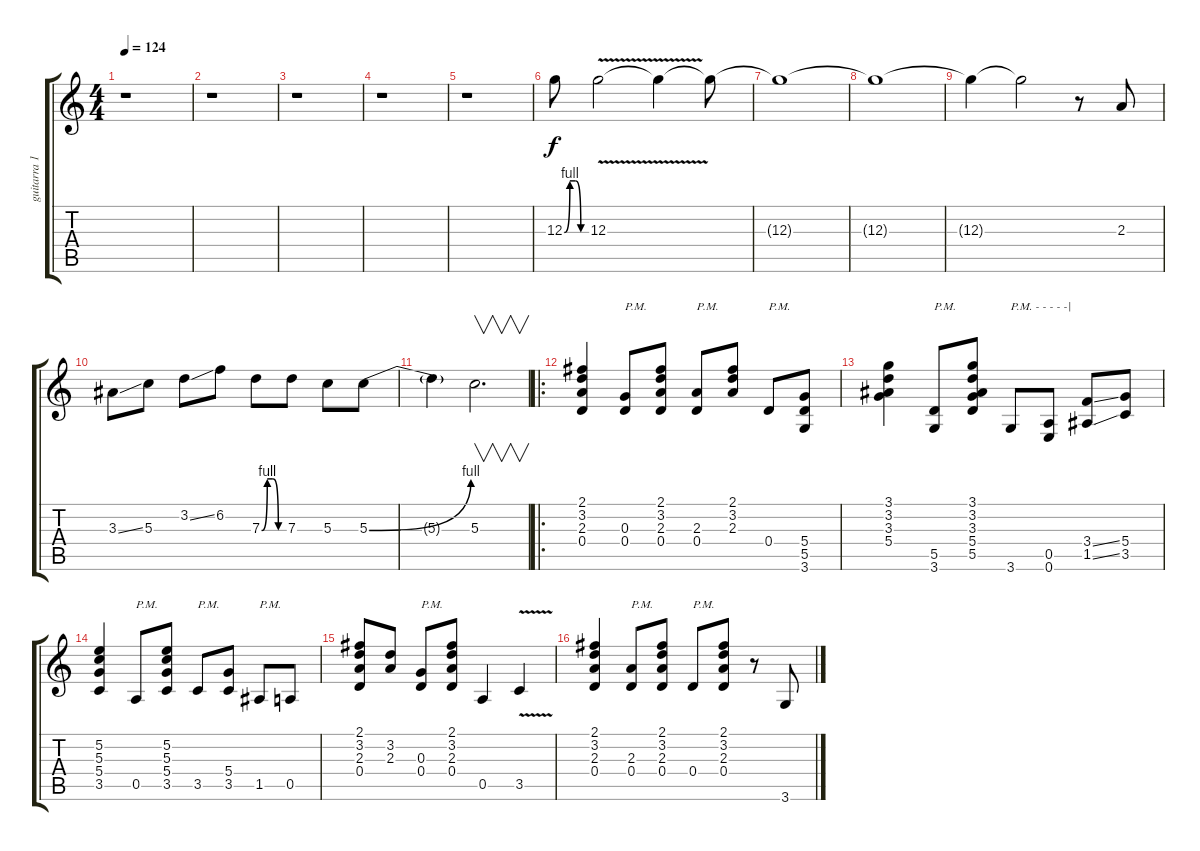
\track ("guitarra 1" "guitarra 1") {instrument distortionguitar}
\staff {score tabs}
\tuning (E4 B3 G3 D3 A2 E2) {hide}
\ts (4 4)
\tempo 124
\clef g2
\ks c
r.1{dy f instrument distortionguitar} |
r.1 |
r.1 |
r.1 |
r.1 |
12.3{be (custom 0 0 15 4 30 4 45 0 60 0)}.8 12.3{v}.2 12.3{t}.4 12.3{t}.8 |
12.3{t}.1 |
12.3{t}.1 |
12.3{t}.4 12.3{t}.2 r.8 2.3.8 |
3.3{ss}.8 5.3.8 3.2{ss}.8 6.2.8 7.3{be (custom 0 0 15 4 30 4 45 0 60 0)}.8 7.3.8 5.3.8 5.3{be (bend 0 0 60 4)}.8 |
5.3{t}.4 5.3.2{v d} |
\ro
(2.1 3.2 2.3 0.4).4 (0.3 0.4).8{txt "P.M."} (2.1 3.2 2.3 0.4).8 (2.3 0.4).8{txt "P.M."} (2.1 3.2 2.3).8 0.4.8{txt "P.M."} (5.4 5.5 3.6).8 |
(3.1 3.2 3.3 5.4).4 (5.5 3.6).8{txt "P.M."} (3.1 3.2 3.3 5.4 5.5).8 3.6.8{txt "P.M. - - - - -|"} (0.5 0.6).8 (3.4{ss} 1.5{ss}).8 (5.4 3.5).8 |
(5.2 5.3 5.4 3.5).4 0.5.8{txt "P.M."} (5.2 5.3 5.4 3.5).8 3.5.8{txt "P.M."} (5.4 3.5).8 1.5.8{txt "P.M."} 0.5.8 |
(2.1 3.2 2.3 0.4).8 (3.2 2.3).8 (0.3 0.4).8{txt "P.M."} (2.1 3.2 2.3 0.4).8 0.5.4 3.5{v}.4 |
(2.1 3.2 2.3 0.4).4 (2.3 0.4).8{txt "P.M."} (2.1 3.2 2.3 0.4).8 0.4.8{txt "P.M."} (2.1 3.2 2.3 0.4).8 r.8 3.6.8
